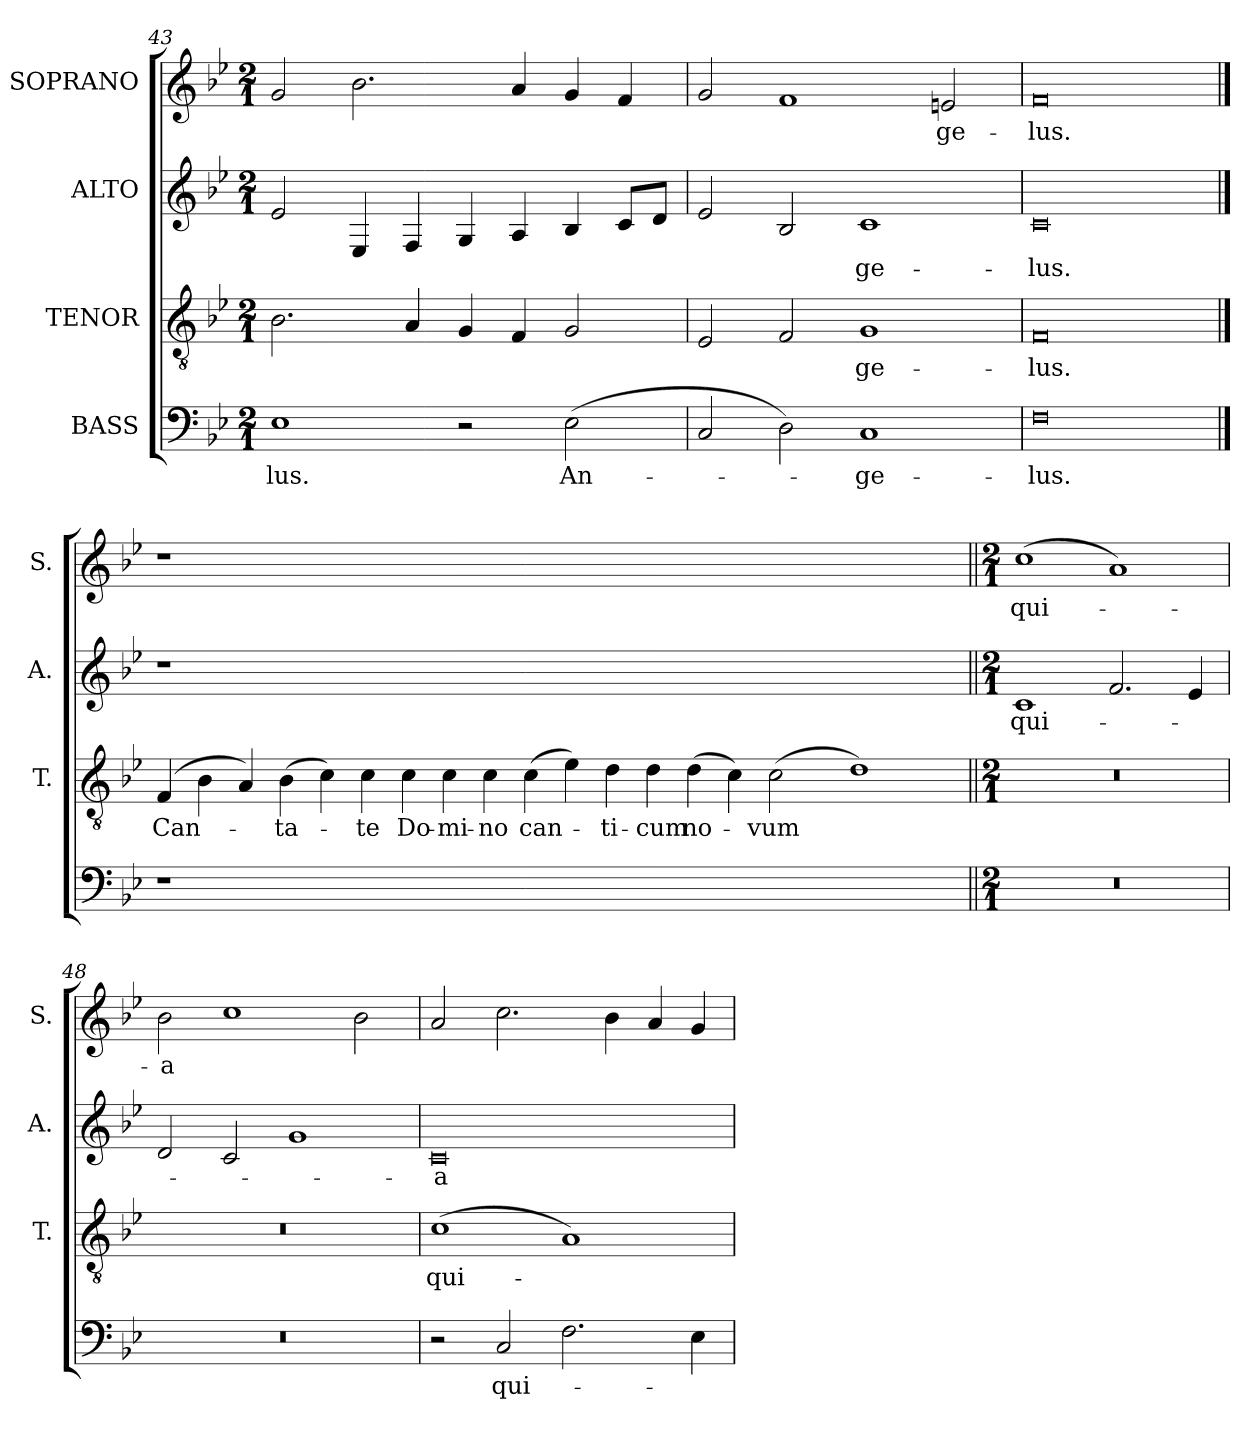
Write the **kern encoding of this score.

**kern	**text	**kern	**text	**kern	**text	**kern	**text
*part4	*part4	*part3	*part3	*part2	*part2	*part1	*part1
*staff4	*staff4	*staff3	*staff3	*staff2	*staff2	*staff1	*staff1
*I"BASS	*	*I"TENOR	*	*I"ALTO	*	*I"SOPRANO	*
*	*	*I'T.	*	*I'A.	*	*I'S.	*
*clefF4	*	*clefGv2	*	*clefG2	*	*clefG2	*
*	*	*ITrd7c12	*	*	*	*	*
*k[b-e-]	*	*k[b-e-]	*	*k[b-e-]	*	*k[b-e-]	*
*B-:	*	*B-:	*	*B-:	*	*B-:	*
*M2/1	*	*M2/1	*	*M2/1	*	*M2/1	*
=43	=43	=43	=43	=43	=43	=43	=43
!	!LO:LY:b:color=#000000	!	!	!	!	!	!
1E-i	-lus.	2.BB-i\	.	2e-i/	.	2gi/	.
.	.	.	.	4E-i/	.	2.b-i\	.
.	.	4AAi/	.	4Fi/	.	.	.
2r	.	4GGi/	.	4Gi/	.	.	.
.	.	4FFi/	.	4Ai/	.	4ai/	.
!	!LO:LY:b:color=#000000	!	!	!	!	!	!
(2E-i\	An-	2GGi/	.	4B-i/	.	4gi/	.
.	.	.	.	8ci/L	.	4fi/	.
.	.	.	.	8di/J	.	.	.
=44	=44	=44	=44	=44	=44	=44	=44
2Ci/	.	2EE-i/	.	2e-i/	.	2gi/	.
2Di\)	.	2FFi/	.	2B-i/	.	1fi	.
!	!LO:LY:b:color=#000000	!	!	!	!	!	!
!	!	!	!LO:LY:b:color=#000000	!	!	!	!
!	!	!	!	!	!LO:LY:b:color=#000000	!	!
1Ci	-ge-	1GGi	-ge-	1ci	-ge-	.	.
!	!	!	!	!	!	!	!LO:LY:b:color=#000000
.	.	.	.	.	.	2eni/	-ge-
=45	=45	=45	=45	=45	=45	=45	=45
!	!LO:LY:b:color=#000000	!	!	!	!	!	!
!	!	!	!LO:LY:b:color=#000000	!	!	!	!
!	!	!	!	!	!LO:LY:b:color=#000000	!	!
!	!	!	!	!	!	!	!LO:LY:b:color=#000000
0Fi	-lus.	0FFi	-lus.	0ci	-lus.	0fi	-lus.
!!LO:LB:g=z
==46	==46	==46	==46	==46	==46	==46	==46
!LO:N:vis=1	!	!	!	!	!	!	!
*	*	*	*	*	*	*MM184	*
!	!	!	!LO:LY:b:color=#000000	!LO:N:vis=1	!	!LO:N:vis=1	!
0r	.	(4FFi/	Can-	0r	.	0r	.
.	.	4BB-i\	.	.	.	.	.
.	.	4AAi/)	.	.	.	.	.
!	!	!	!LO:LY:b:color=#000000	!	!	!	!
.	.	(4BB-i\	-ta-	.	.	.	.
.	.	4Ci\)	.	.	.	.	.
!	!	!	!LO:LY:b:color=#000000	!	!	!	!
.	.	4Ci\	-te	.	.	.	.
!	!	!	!LO:LY:b:color=#000000	!	!	!	!
.	.	4Ci\	Do-	.	.	.	.
!	!	!	!LO:LY:b:color=#000000	!	!	!	!
.	.	4Ci\	-mi-	.	.	.	.
!	!	!	!LO:LY:b:color=#000000	!	!	!	!
0ryy	.	4Ci\	-no	0ryy	.	0ryy	.
!	!	!	!LO:LY:b:color=#000000	!	!	!	!
.	.	(4Ci\	can-	.	.	.	.
.	.	4E-i\)	.	.	.	.	.
!	!	!	!LO:LY:b:color=#000000	!	!	!	!
.	.	4Di\	-ti-	.	.	.	.
!	!	!	!LO:LY:b:color=#000000	!	!	!	!
.	.	4Di\	-cum	.	.	.	.
!	!	!	!LO:LY:b:color=#000000	!	!	!	!
.	.	(4Di\	no-	.	.	.	.
.	.	4Ci\)	.	.	.	.	.
!	!	!	!LO:LY:b:color=#000000	!	!	!	!
.	.	(2Ci\	-vum	.	.	.	.
1ryy	.	.	.	1ryy	.	1ryy	.
.	.	1Di)	.	.	.	.	.
4ryy	.	.	.	4ryy	.	4ryy	.
=47||	=47||	=47||	=47||	=47||	=47||	=47||	=47||
*M2/1	*	*M2/1	*	*M2/1	*	*M2/1	*
!LO:N:vis=1	!	!LO:N:vis=1	!	!	!	!	!
!	!	!	!	!	!LO:LY:b:color=#000000	!	!
*	*	*	*	*	*	*MM224	*
!	!	!	!	!	!	!	!LO:LY:b:color=#000000
0r	.	0r	.	1ci	qui-	(1cci	qui-
.	.	.	.	2.fi/	.	1ai)	.
.	.	.	.	4e-i/	.	.	.
=48	=48	=48	=48	=48	=48	=48	=48
!LO:N:vis=1	!	!LO:N:vis=1	!	!	!	!	!
!	!	!	!	!	!	!	!LO:LY:b:color=#000000
0r	.	0r	.	2di/	.	2b-i\	-a
.	.	.	.	2ci/	.	1cci	.
.	.	.	.	1gi	.	.	.
.	.	.	.	.	.	2b-i\	.
=49	=49	=49	=49	=49	=49	=49	=49
!	!	!	!LO:LY:b:color=#000000	!	!	!	!
!	!	!	!	!	!LO:LY:b:color=#000000	!	!
2r	.	(1Ci	qui-	0ci	-a	2ai/	.
!	!LO:LY:b:color=#000000	!	!	!	!	!	!
2Ci/	qui-	.	.	.	.	2.cci\	.
2.Fi\	.	1AAi)	.	.	.	.	.
.	.	.	.	.	.	4b-i\	.
.	.	.	.	.	.	4ai/	.
4E-i\	.	.	.	.	.	4gi/	.
=	=	=	=	=	=	=	=
*-	*-	*-	*-	*-	*-	*-	*-
